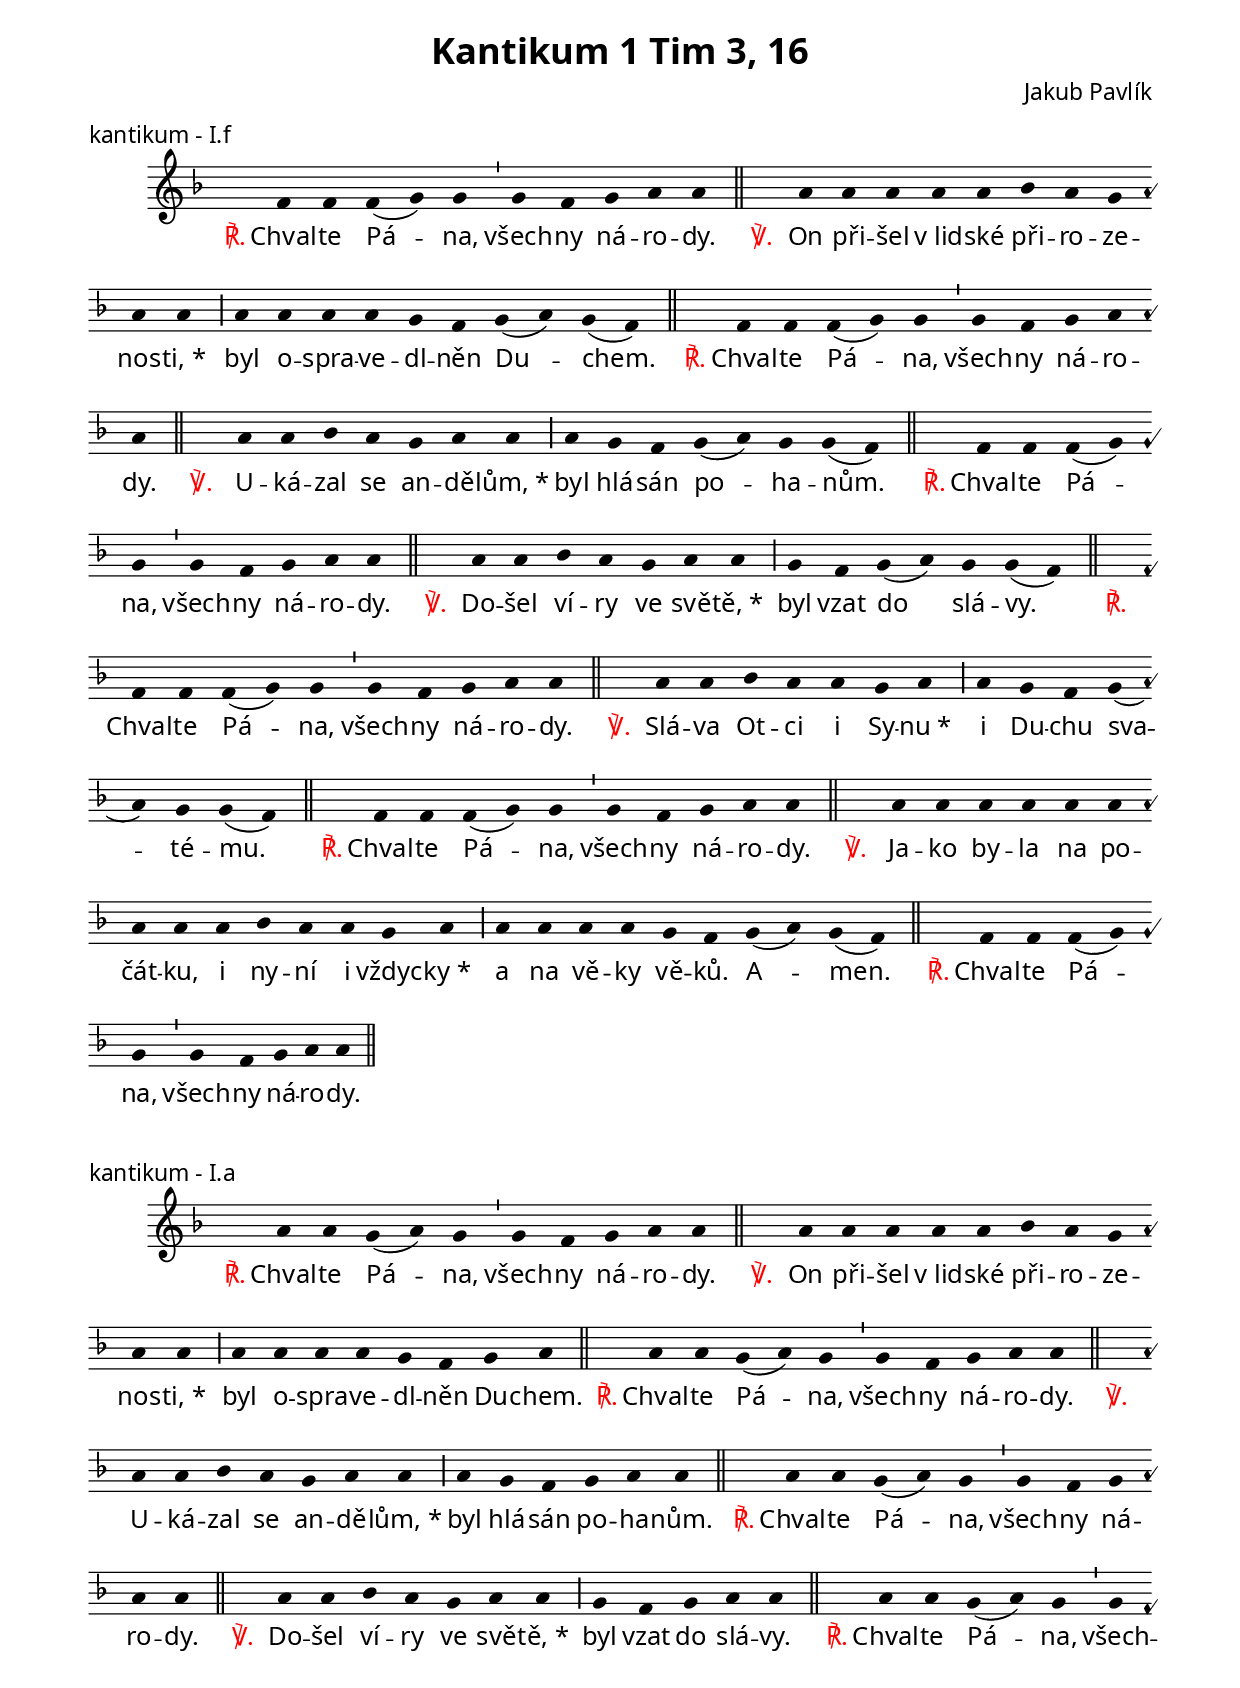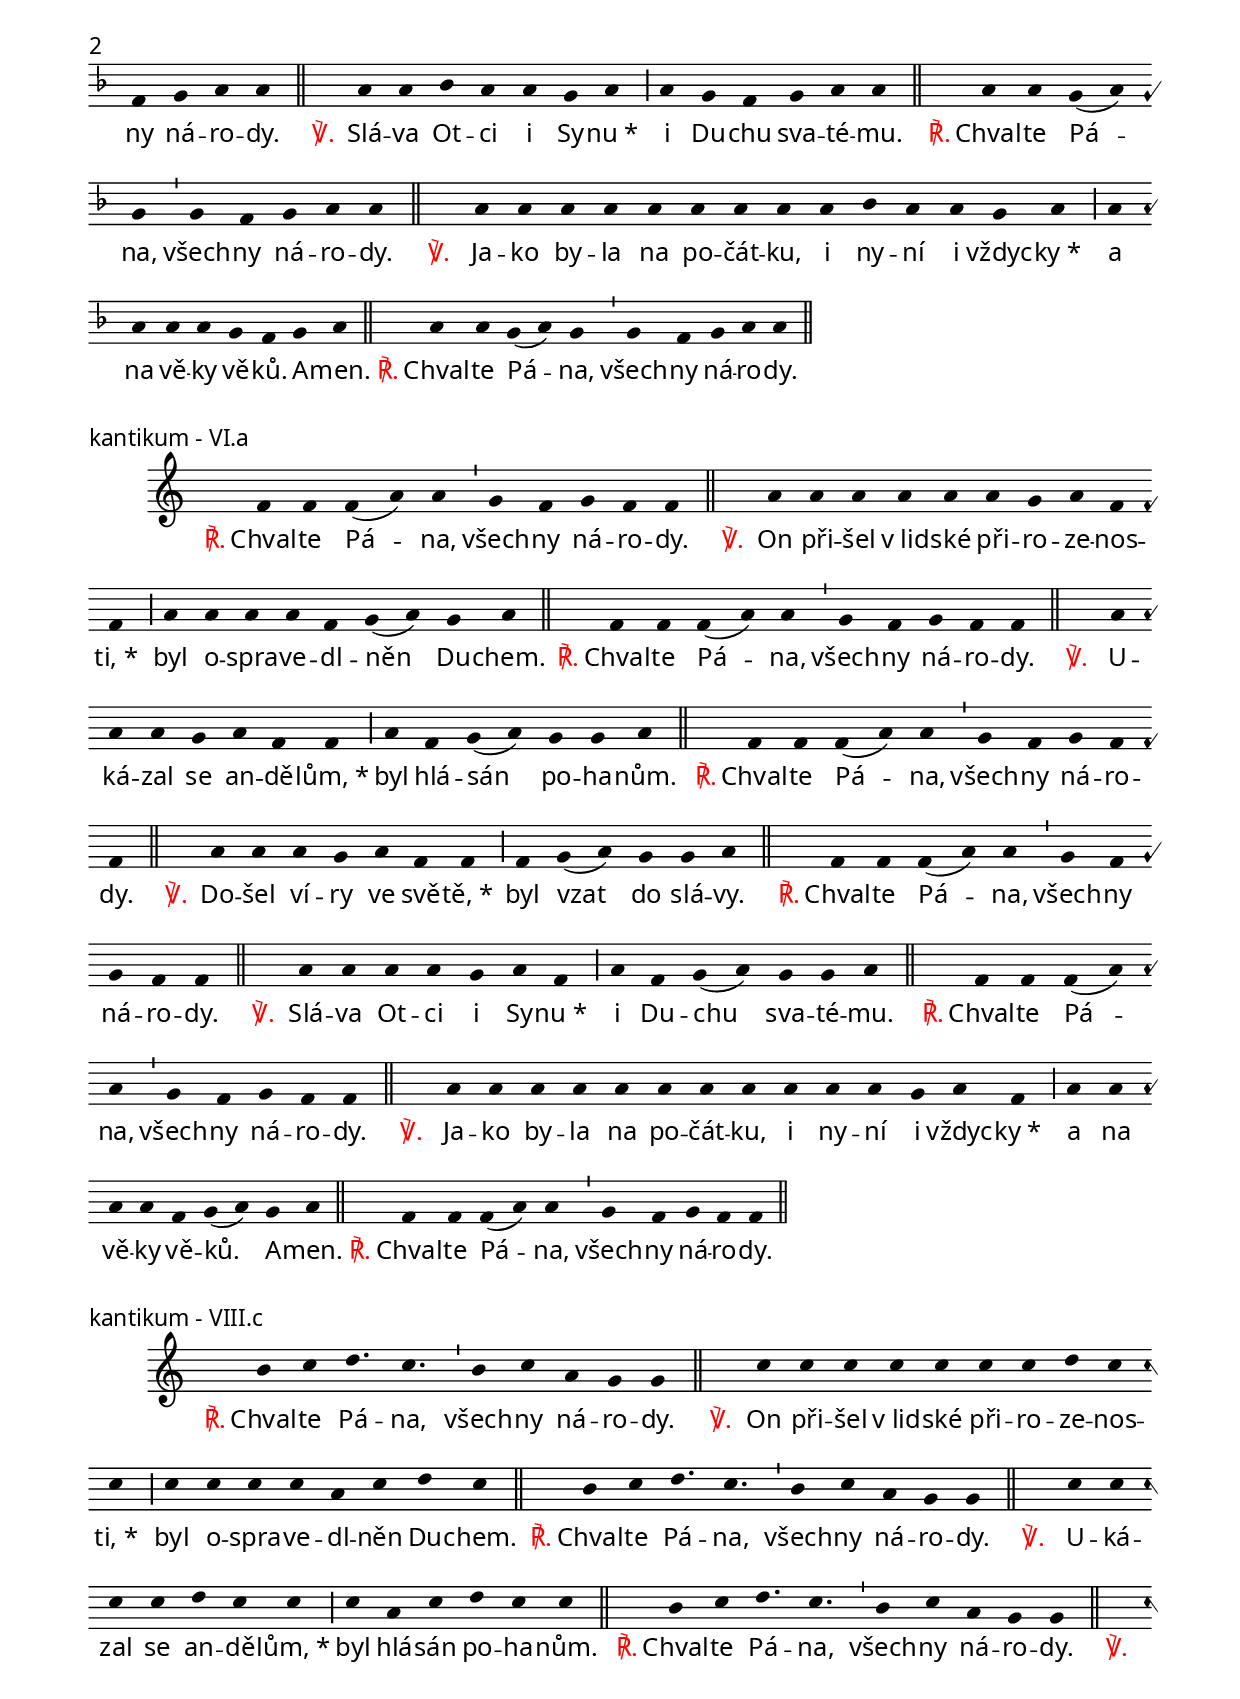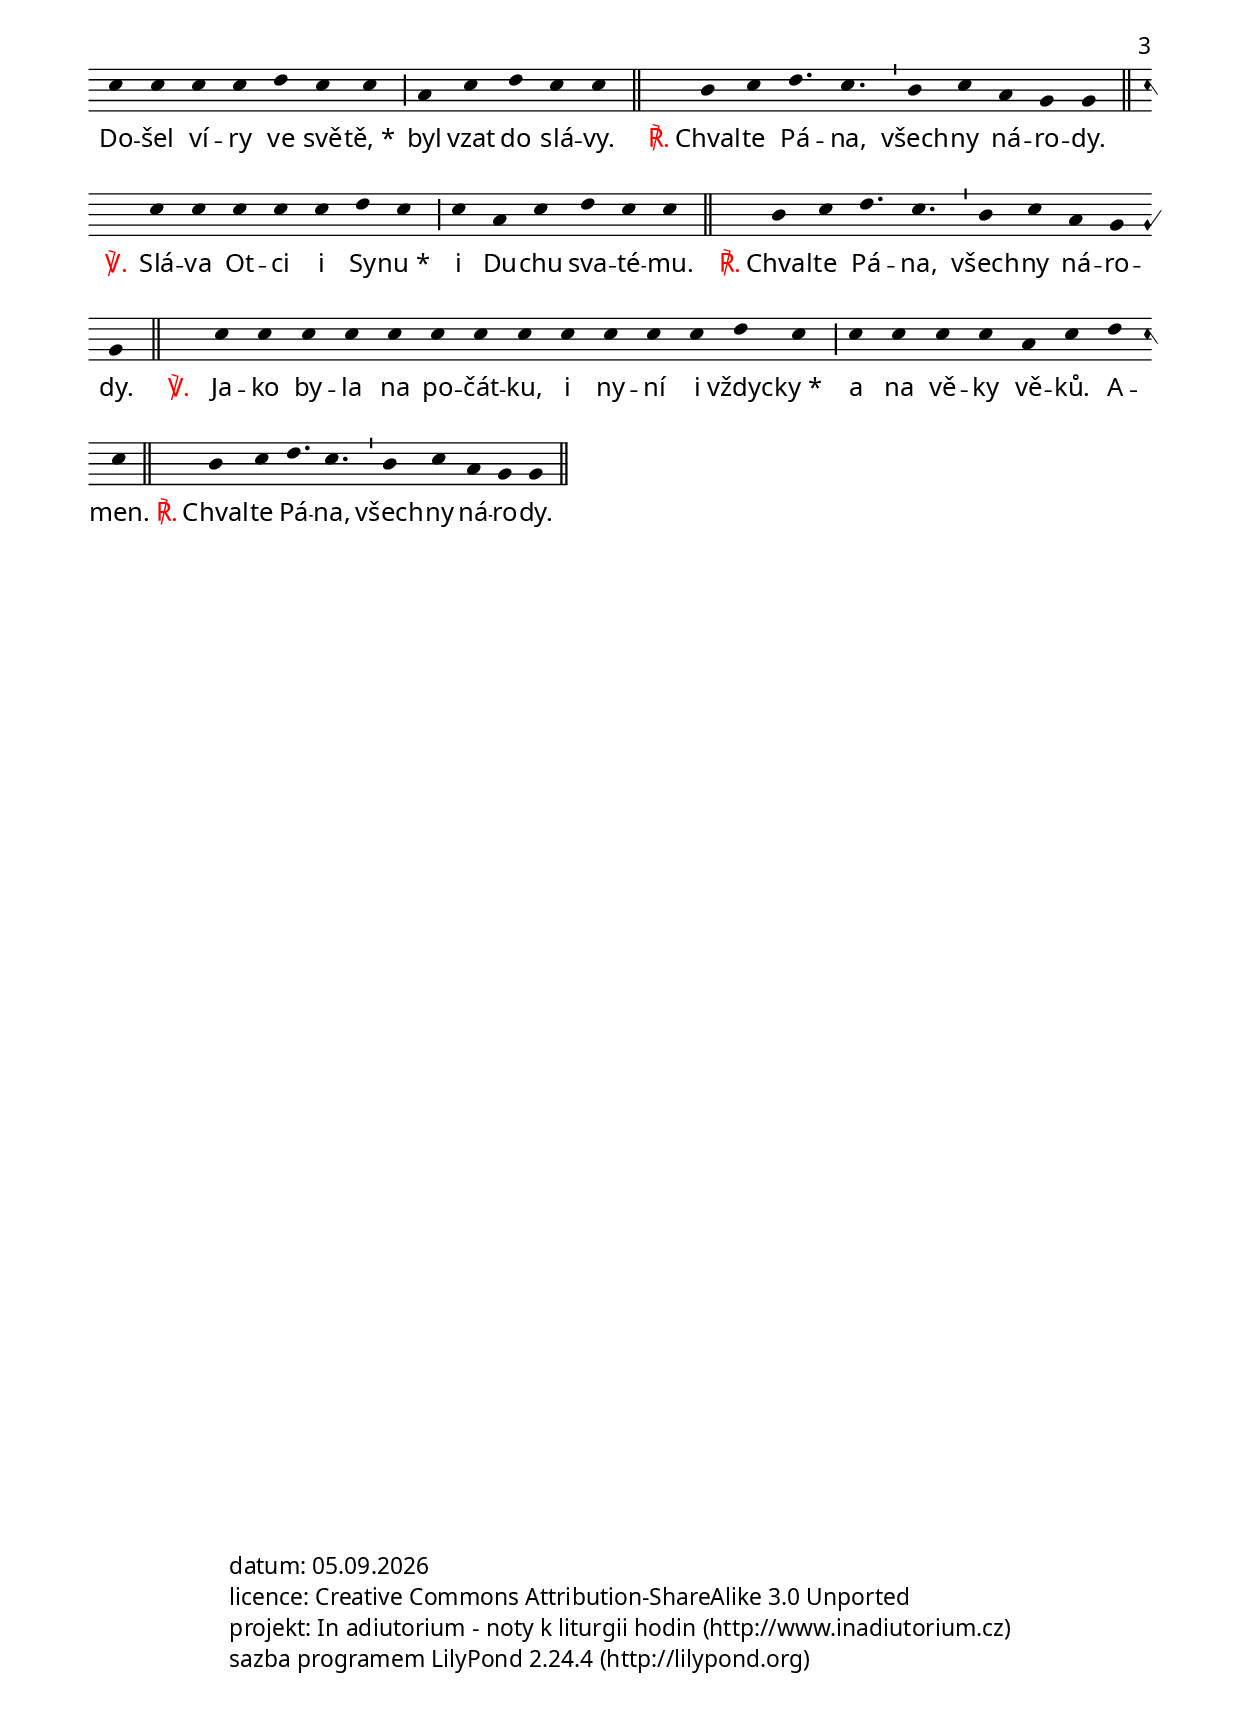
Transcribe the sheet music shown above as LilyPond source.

\version "2.19.80"

\header {
  title = "Kantikum 1 Tim 3, 16"
  composer = "Jakub Pavlík"
}

\include "spolecne.ly"

tResp = \lyricmode { \Response Chval -- te Pá -- na, všech -- ny ná -- ro -- dy. }
text = \lyricmode {
  \tResp
  \Verse On při -- šel v_lid -- ské při -- ro -- ze -- nos -- ti,_*
  byl o -- spra -- ve -- dl -- něn Du -- chem.
  \tResp
  \Verse U -- ká -- zal se an -- dě -- lům,_*
  byl hlá -- sán po -- ha -- nům.
  \tResp
  \Verse Do -- šel ví -- ry ve svě -- tě,_*
  byl vzat do slá -- vy.
  \tResp
  \Verse Slá -- va Ot -- ci i Sy -- nu_*
  i Du -- chu sva -- té -- mu.
  \tResp
  \Verse Ja -- ko by -- la na po -- čát -- ku, i ny -- ní i vždyc -- ky_*
  a na vě -- ky vě -- ků. A -- men.
  \tResp
}

mRespI = \relative c' { \neviditelna f f4 f f( g) g \barMin g f g a a \barFinalis }
\score {
  \relative c''  {
    \key f \major
    \choralniRezim
    \mRespI
    \neviditelna a
    a4 a a a a bes a g a a \barMaior
    a a a a g f g( a) g( f) \barFinalis
    \mRespI
    \neviditelna a
    a4 a bes a g a a \barMaior
    a g f g( a) g g( f) \barFinalis
    \mRespI
    \neviditelna a
    a4 a bes a g a a \barMaior
    g f g( a) g g( f) \barFinalis
    \mRespI
    \neviditelna a
    a4 a bes a a g a \barMaior
    a g f g( a) g g( f) \barFinalis
    \mRespI
    \neviditelna a
    a4 a a a a a a a a bes a a g a \barMaior
    a a a a g f g( a) g( f) \barFinalis
    \mRespI
  }
  \addlyrics { \text }
  \header {
    quid = "kantikum"
    modus = "I"
    differentia = "f"
    piece = \markup\sestavTitulekBezZalmu
  }
}

mRespIa = \relative c'' { \neviditelna a a4 a g( a) g \barMin g f g a a \barFinalis }
\score {
  \relative c''  {
    \key f \major
    \choralniRezim
    \mRespIa
    \neviditelna a
    a4 a a a a bes a g a a \barMaior
    a a a a g f g a \barFinalis
    \mRespIa
    \neviditelna a
    a4 a bes a g a a \barMaior
    a g f g a a \barFinalis
    \mRespIa
    \neviditelna a
    a4 a bes a g a a \barMaior
    g f g a a \barFinalis
    \mRespIa
    \neviditelna a
    a4 a bes a a g a \barMaior
    a g f g a a \barFinalis
    \mRespIa
    \neviditelna a
    a4 a a a a a a a a bes a a g a \barMaior
    a a a a g f g a \barFinalis
    \mRespIa
  }
  \addlyrics { \text }
  \header {
    quid = "kantikum"
    modus = "I"
    differentia = "a"
    piece = \markup\sestavTitulekBezZalmu
  }
}

mRespVI = \relative c' { \neviditelna f f4 f f( a) a \barMin g f g f f \barFinalis }
\score {
  \relative c''  {
    \choralniRezim
    \mRespVI
    \neviditelna a
    a4 a a a a a g a f f \barMaior
    a a a a f g( a) g a \barFinalis
    \mRespVI
    \neviditelna a
    a4 a a g a f f \barMaior
    a f g( a) g g a \barFinalis
    \mRespVI
    \neviditelna a
    a4 a a g a f f \barMaior
    f g( a) g g a \barFinalis
    \mRespVI
    \neviditelna a
    a4 a a a g a f \barMaior
    a f g( a) g g a \barFinalis
    \mRespVI
    \neviditelna a
    a4 a a a a a a a a a a g a f \barMaior
    a a a a f g( a) g a \barFinalis
    \mRespVI
  }
  \addlyrics { \text }
  \header {
    quid = "kantikum"
    modus = "VI"
    differentia = "a"
    piece = \markup\sestavTitulekBezZalmu
  }
}

mRespVIII = \relative c'' { \neviditelna c b4 c d4. c \barMin b4 c a g g \barFinalis }
\score {
  \relative c''  {
    \choralniRezim
    \mRespVIII
    \neviditelna c
    c4 c c c c c c d c c \barMaior
    c c c c a c d c \barFinalis
    \mRespVIII
    \neviditelna c
    c4 c c c d c c \barMaior
    c a c d c c \barFinalis
    \mRespVIII
    \neviditelna c
    c4 c c c d c c \barMaior
    a c d c c \barFinalis
    \mRespVIII
    \neviditelna c
    c4 c c c c d c \barMaior
    c a c d c c \barFinalis
    \mRespVIII
    \neviditelna c
    c4 c c c c c c c c c c c d c \barMaior
    c c c c a c d c \barFinalis
    \mRespVIII
  }
  \addlyrics { \text }
  \header {
    quid = "kantikum"
    modus = "VIII"
    differentia = "c"
    piece = \markup\sestavTitulekBezZalmu
  }
}
